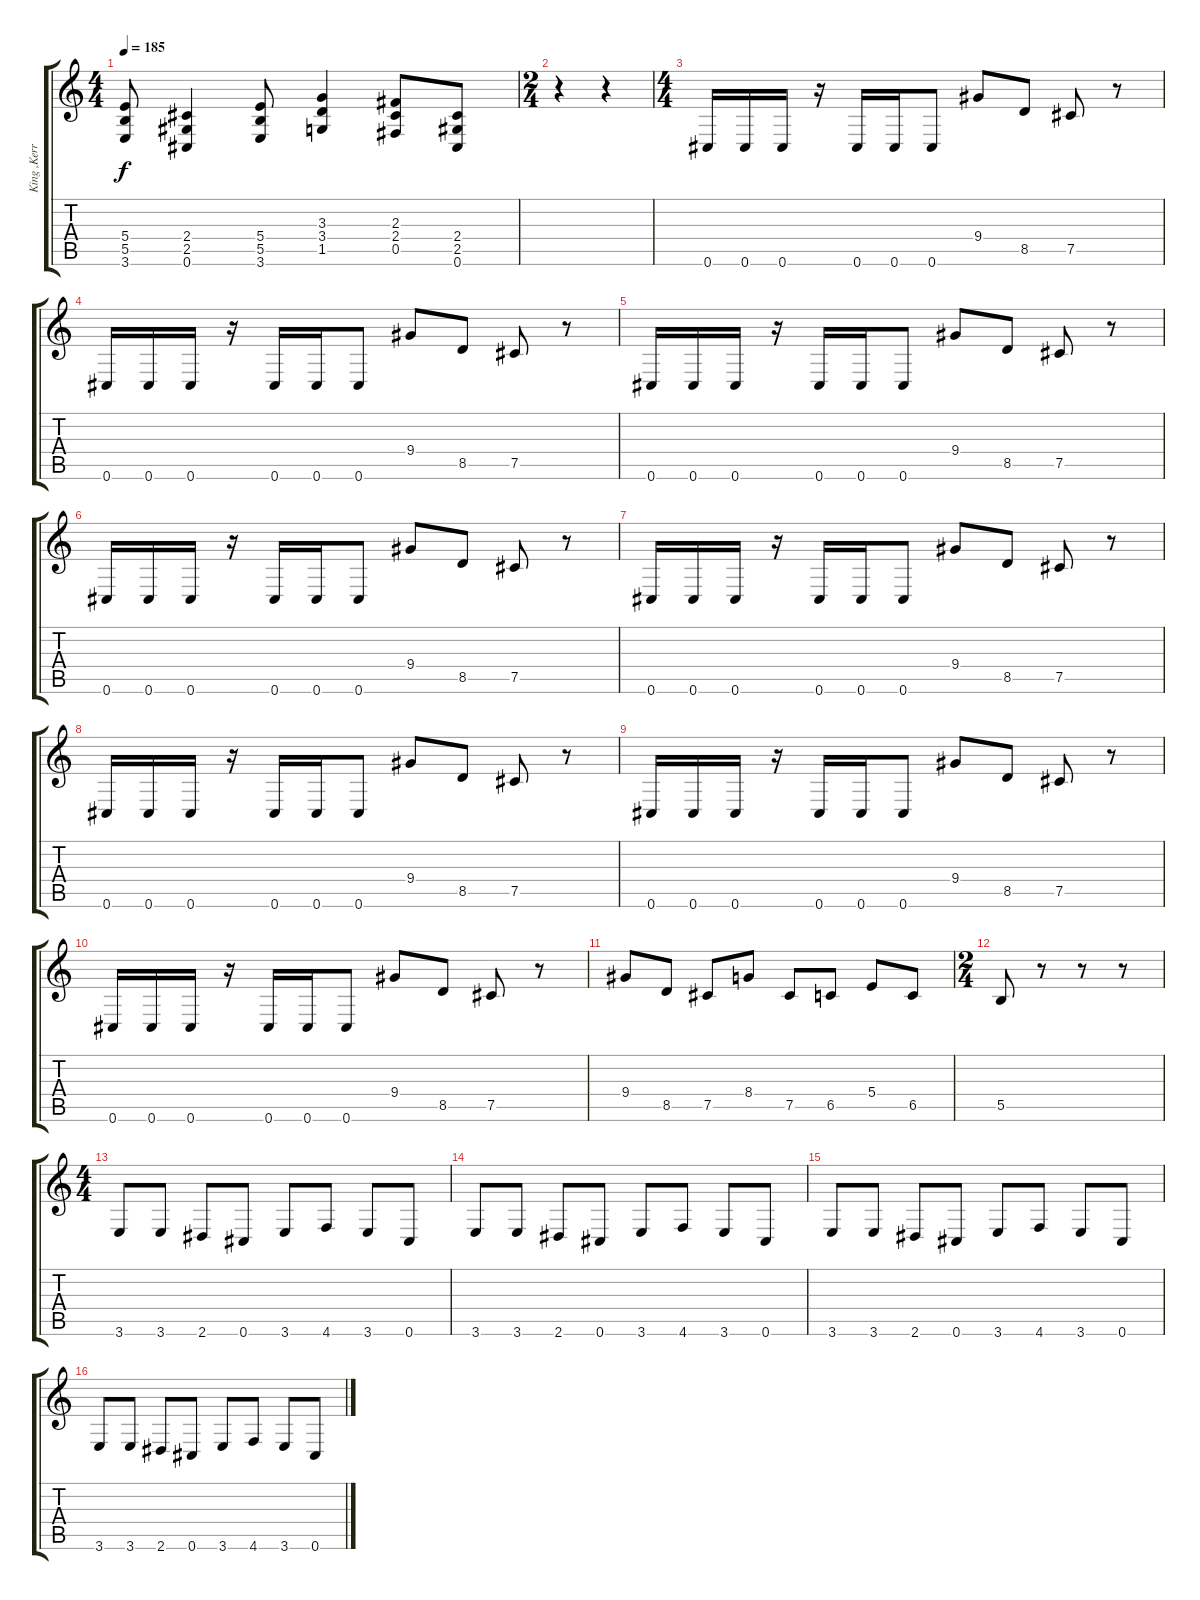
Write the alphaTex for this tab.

\track ("King ,Kerry" "King ,Kerr") {instrument distortionguitar}
\staff {score tabs}
\tuning (Db4 Ab3 E3 B2 Gb2 Db2) {hide}
\ts (4 4)
\tempo 185
\clef g2
\ks c
(5.4 5.5 3.6).8{dy f instrument distortionguitar} (2.4 2.5 0.6).4 (5.4 5.5 3.6).8 (3.3 3.4 1.5).4 (2.3 2.4 0.5).8 (2.4 2.5 0.6).8 |
\ts (2 4)
r.4 r.4 |
\ts (4 4)
0.6.16 0.6.16 0.6.16 r.16 0.6.16 0.6.16 0.6.8 9.4.8 8.5.8 7.5.8 r.8 |
0.6.16 0.6.16 0.6.16 r.16 0.6.16 0.6.16 0.6.8 9.4.8 8.5.8 7.5.8 r.8 |
0.6.16 0.6.16 0.6.16 r.16 0.6.16 0.6.16 0.6.8 9.4.8 8.5.8 7.5.8 r.8 |
0.6.16 0.6.16 0.6.16 r.16 0.6.16 0.6.16 0.6.8 9.4.8 8.5.8 7.5.8 r.8 |
0.6.16 0.6.16 0.6.16 r.16 0.6.16 0.6.16 0.6.8 9.4.8 8.5.8 7.5.8 r.8 |
0.6.16 0.6.16 0.6.16 r.16 0.6.16 0.6.16 0.6.8 9.4.8 8.5.8 7.5.8 r.8 |
0.6.16 0.6.16 0.6.16 r.16 0.6.16 0.6.16 0.6.8 9.4.8 8.5.8 7.5.8 r.8 |
0.6.16 0.6.16 0.6.16 r.16 0.6.16 0.6.16 0.6.8 9.4.8 8.5.8 7.5.8 r.8 |
9.4.8 8.5.8 7.5.8 8.4.8 7.5.8 6.5.8 5.4.8 6.5.8 |
\ts (2 4)
5.5.8 r.8 r.8 r.8 |
\ts (4 4)
3.6.8 3.6.8 2.6.8 0.6.8 3.6.8 4.6.8 3.6.8 0.6.8 |
3.6.8 3.6.8 2.6.8 0.6.8 3.6.8 4.6.8 3.6.8 0.6.8 |
3.6.8 3.6.8 2.6.8 0.6.8 3.6.8 4.6.8 3.6.8 0.6.8 |
3.6.8 3.6.8 2.6.8 0.6.8 3.6.8 4.6.8 3.6.8 0.6.8
